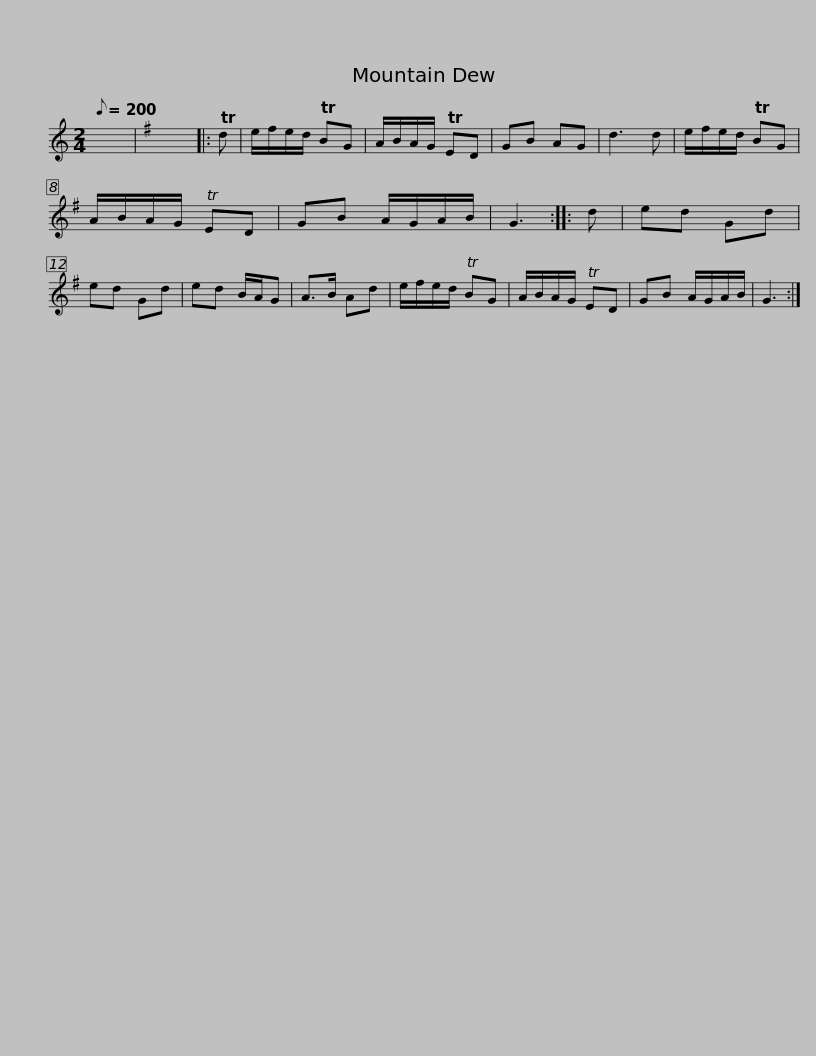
X:1
L:1/8
Q:1/8=200
M:2/4
I:linebreak $
K:C
V:1 treble
V:1
 x4 |[K:G] x4 |: Td | e/f/e/d/ TBG | A/B/A/G/ TED | %5
 GB AG | d3 d | e/f/e/d/ TBG | A/B/A/G/ TED | GB A/G/A/B/ | %10
 G3 :: d |$ ed Gd | ed Gd | ed B/A/G | %15
 A>B Ad | e/f/e/d/ TBG | A/B/A/G/ TED | GB A/G/A/B/ | G3 :| %20
